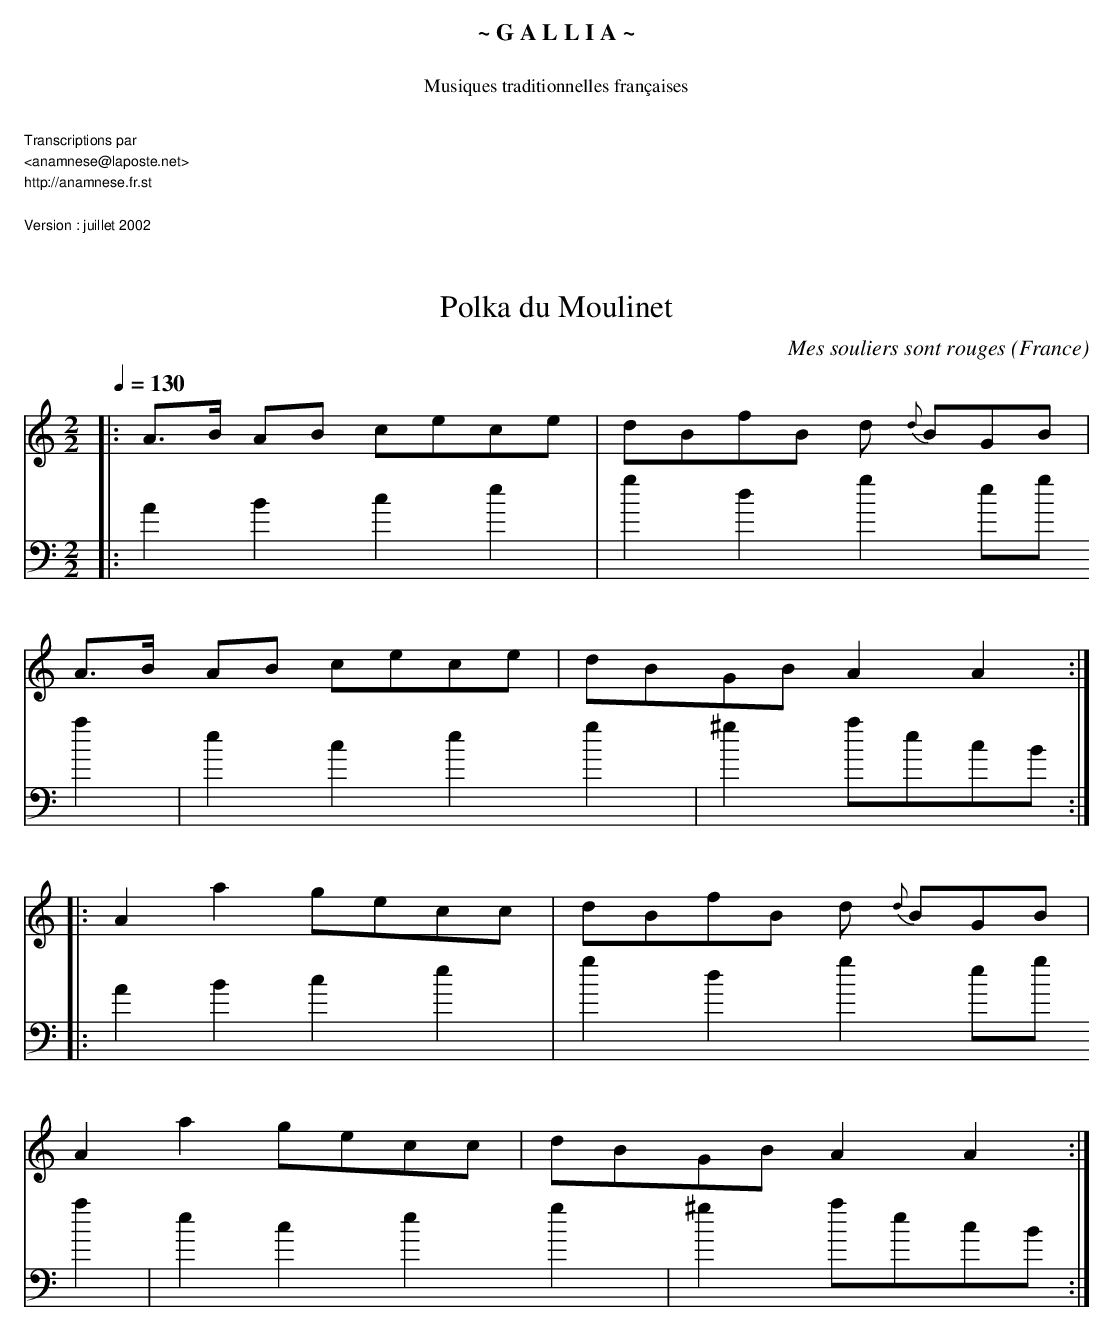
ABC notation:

X:1
T:Polka du Moulinet
C:Mes souliers sont rouges
O:France
M:2/2
L:1/8
Q:1/4=130
K:C
V:1
|: A>B AB cece | dBfB d {d}BGB |
A>B AB cece | dBGB A2 A2 :||:
A2 a2 gecc | dBfB d {d}BGB |
A2 a2 gecc | dBGB A2 A2 :|
V:2
K:C bass
|: A2B2 c2e2 | g2d2 g2 ega2 | e2c2e2g2 | ^g2 aecB :||:
A2B2 c2e2 | g2d2 g2 ega2 | e2c2e2g2 | ^g2 aecB :|
